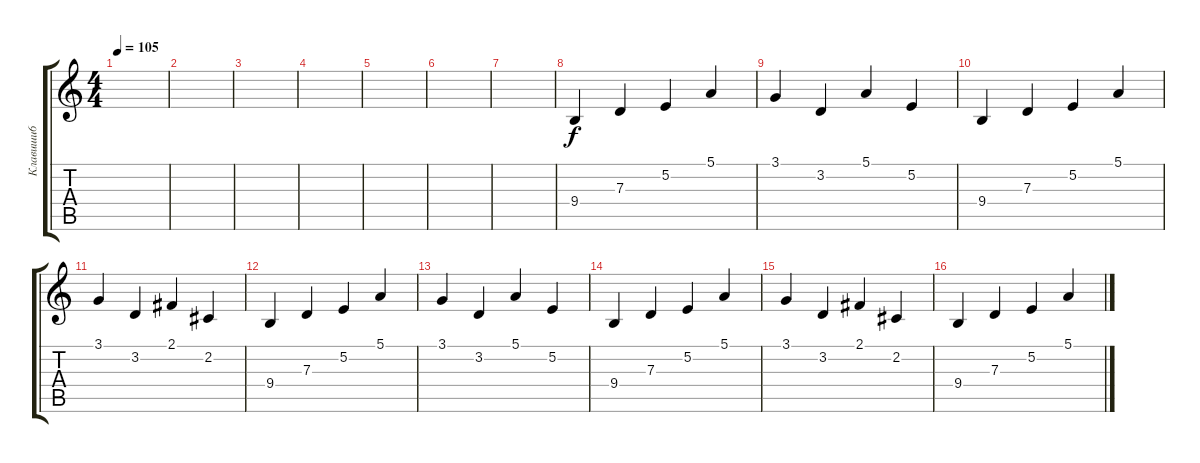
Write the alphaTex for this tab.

\track ("Клавиши6" "Клавиши6") {instrument orchestralharp}
\staff {score tabs}
\tuning (E4 B3 G3 D3 A2 E2) {hide}
\ts (4 4)
\tempo 105
\clef g2
\ks c
|
|
|
|
|
|
|
9.4.4 7.3.4 5.2.4 5.1.4 |
3.1.4 3.2.4 5.1.4 5.2.4 |
9.4.4 7.3.4 5.2.4 5.1.4 |
3.1.4 3.2.4 2.1.4 2.2.4 |
9.4.4 7.3.4 5.2.4 5.1.4 |
3.1.4 3.2.4 5.1.4 5.2.4 |
9.4.4 7.3.4 5.2.4 5.1.4 |
3.1.4 3.2.4 2.1.4 2.2.4 |
9.4.4 7.3.4 5.2.4 5.1.4
